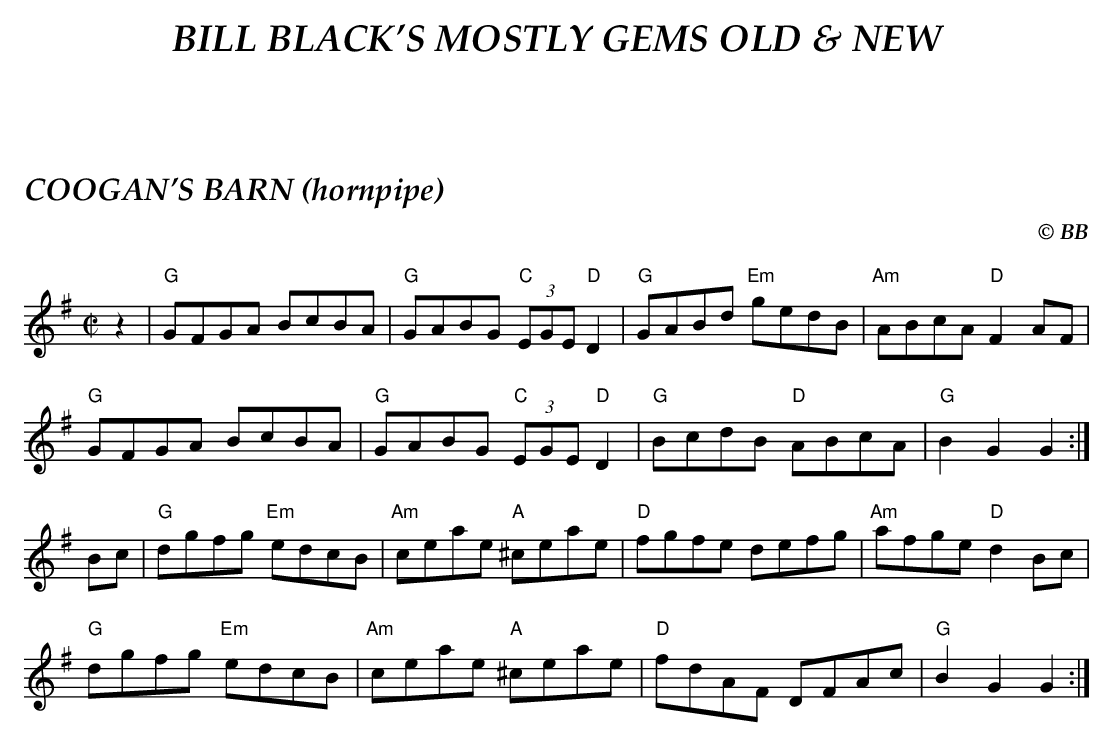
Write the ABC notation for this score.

X:1
T:COOGAN'S BARN (hornpipe)
C:© BB
L:1/8
M:C|
Q:1/4=150
K:G
z2|"G"GFGA BcBA|"G"GABG "C"(3EGE "D"D2|"G"GABd "Em"gedB|"Am"ABcA "D"F2 AF|
"G"GFGA BcBA|"G"GABG "C"(3EGE "D"D2|"G"BcdB "D"ABcA|"G"B2 G2 G2 :|
Bc|"G"dgfg "Em"edcB|"Am"ceae "A"^ceae|"D"fgfe defg|"Am"afge "D"d2 Bc|
"G"dgfg "Em"edcB|"Am"ceae "A"^ceae|"D"fdAF DFAc|"G"B2 G2 G2 :|
